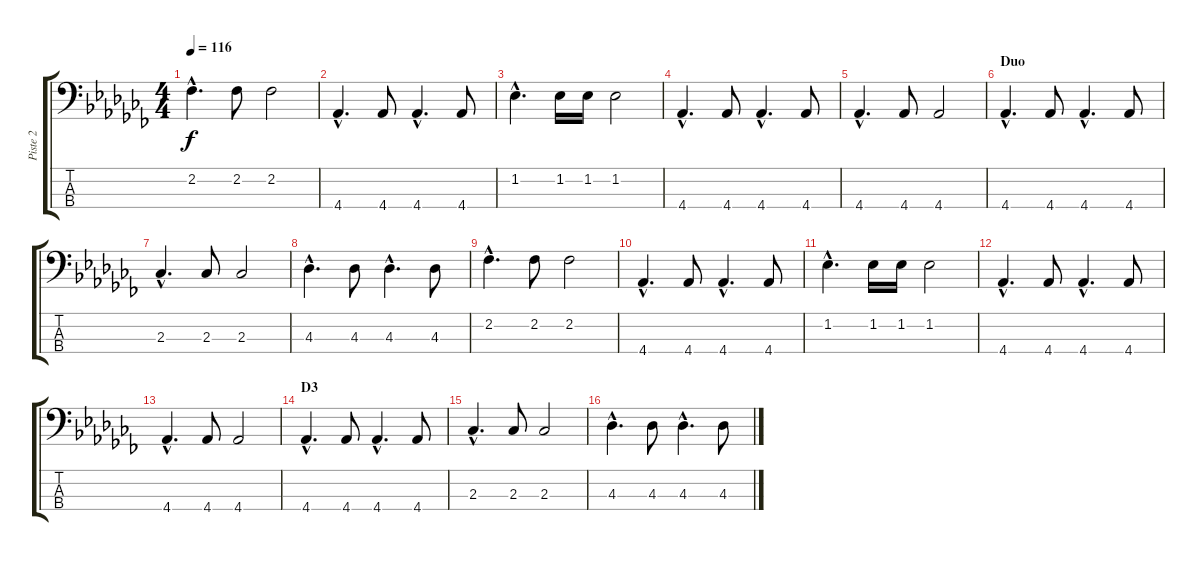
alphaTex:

\track ("Piste 2" "Piste 2") {instrument electricbassfinger}
\staff {score tabs}
\tuning (G2 D2 A1 E1) {hide}
\ts (4 4)
\tempo 116
\clef f4
\ks abminor
2.2{hac}.4{d dy f} 2.2.8 2.2.2 |
4.4{hac}.4{d} 4.4.8 4.4{hac}.4{d} 4.4.8 |
1.2{hac}.4{d} 1.2.16 1.2.16 1.2.2 |
4.4{hac}.4{d} 4.4.8 4.4{hac}.4{d} 4.4.8 |
4.4{hac}.4{d} 4.4.8 4.4.2 |
\section ("" "Duo")
4.4{hac}.4{d} 4.4.8 4.4{hac}.4{d} 4.4.8 |
2.3{hac}.4{d} 2.3.8 2.3.2 |
4.3{hac}.4{d} 4.3.8 4.3{hac}.4{d} 4.3.8 |
2.2{hac}.4{d} 2.2.8 2.2.2 |
4.4{hac}.4{d} 4.4.8 4.4{hac}.4{d} 4.4.8 |
1.2{hac}.4{d} 1.2.16 1.2.16 1.2.2 |
4.4{hac}.4{d} 4.4.8 4.4{hac}.4{d} 4.4.8 |
4.4{hac}.4{d} 4.4.8 4.4.2 |
\section ("" "D3")
4.4{hac}.4{d} 4.4.8 4.4{hac}.4{d} 4.4.8 |
2.3{hac}.4{d} 2.3.8 2.3.2 |
4.3{hac}.4{d} 4.3.8 4.3{hac}.4{d} 4.3.8
